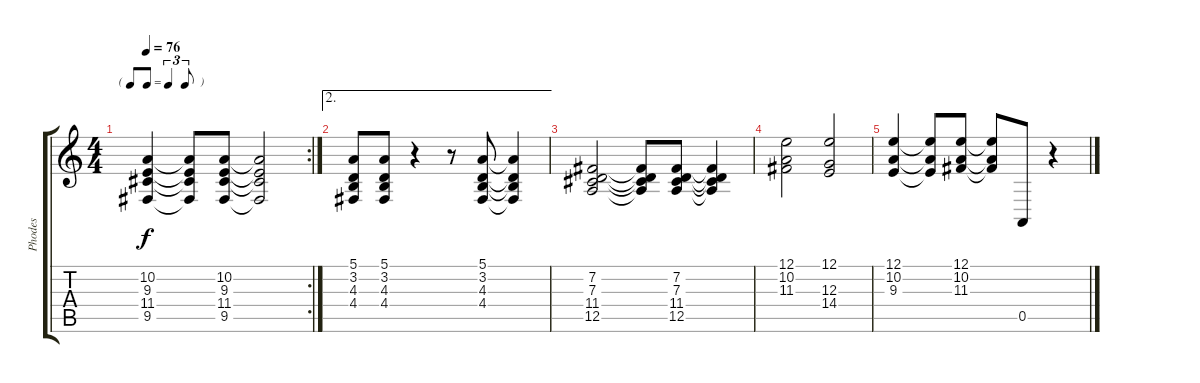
\track ("Phodes" "Phodes") {instrument electricpiano1}
\staff {score tabs}
\tuning (E4 B3 G3 D3 A2 E2) {hide}
\rc 2
\ts (4 4)
\tf triplet8th
\tempo 76
\clef g2
\ks c
(10.2 9.3 11.4 9.5).4{dy f} (10.2{t} 9.3{t} 11.4{t} 9.5{t}).8 (10.2 9.3 11.4 9.5).8 (10.2{t} 9.3{t} 11.4{t} 9.5{t}).2 |
\ae 2
(5.1 3.2 4.3 4.4).8 (5.1 3.2 4.3 4.4).8 r.4 r.8 (5.1 3.2 4.3 4.4).8 (5.1{t} 3.2{t} 4.3{t} 4.4{t}).4 |
(7.2 7.3 11.4 12.5).2 (7.2{t} 7.3{t} 11.4{t} 12.5{t}).8 (7.2 7.3 11.4 12.5).8 (7.2{t} 7.3{t} 11.4{t} 12.5{t}).4 |
(12.1 10.2 11.3).2 (12.1 12.3 14.4).2 |
(12.1 10.2 9.3).4 (12.1{t} 10.2{t} 9.3{t}).8 (12.1 10.2 11.3).8 (12.1{t} 10.2{t} 11.3{t}).8 0.5.8 r.4
